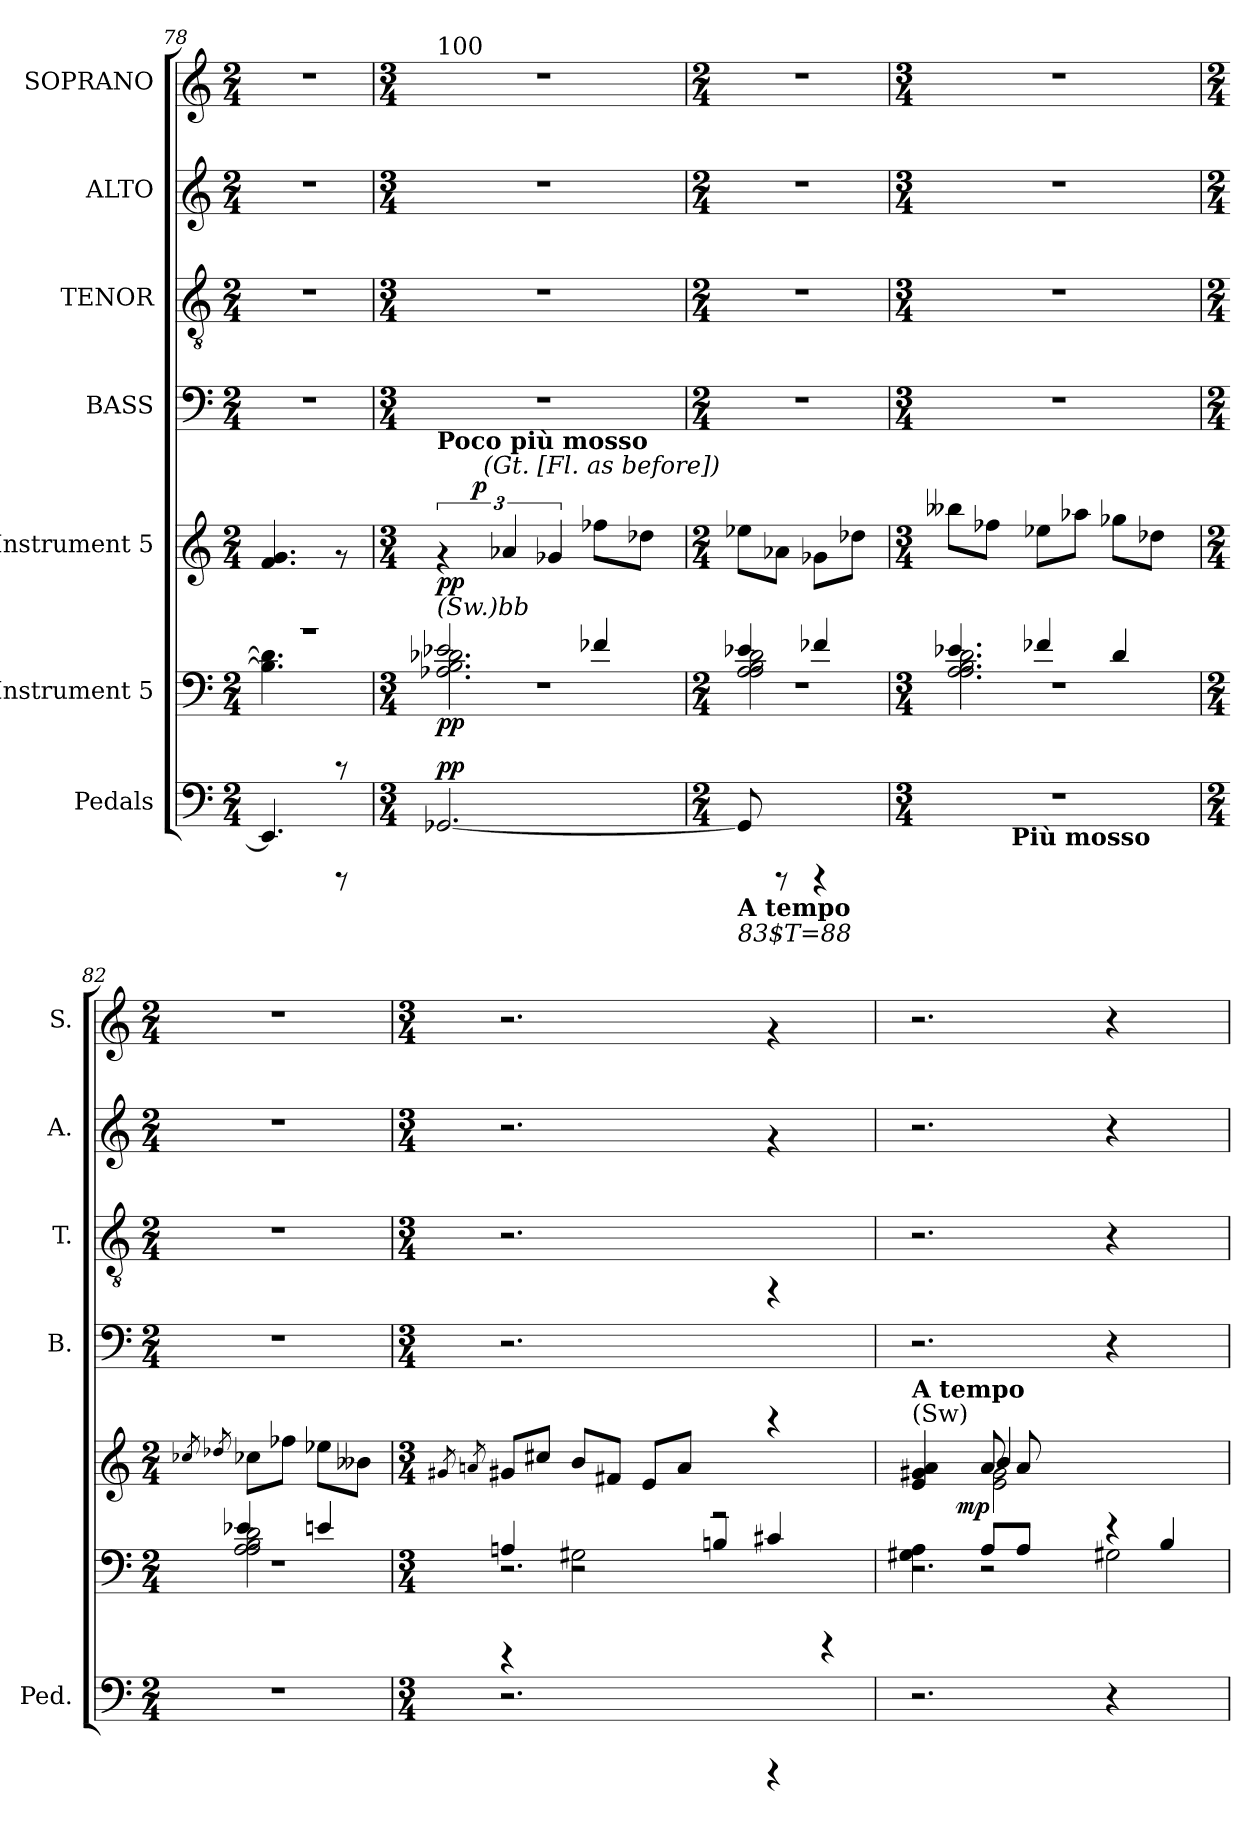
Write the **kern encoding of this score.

**kern	**dynam	**kern	**dynam	**kern	**dynam	**kern	**kern	**kern	**kern
*part7	*part7	*part6	*part6	*part5	*part5	*part4	*part3	*part2	*part1
*staff7	*staff7	*staff6	*staff6	*staff5	*staff5	*staff4	*staff3	*staff2	*staff1
*I"Pedals	*	*I"Instrument 5	*	*I"Instrument 5	*	*I"BASS	*I"TENOR	*I"ALTO	*I"SOPRANO
*I'Ped.	*	*	*	*	*	*I'B.	*I'T.	*I'A.	*I'S.
*clefF4	*	*clefF4	*	*clefG2	*	*clefF4	*clefGv2	*clefG2	*clefG2
*k[]	*	*k[]	*	*k[]	*	*k[]	*k[]	*k[]	*k[]
*C:	*	*C:	*	*C:	*	*C:	*C:	*C:	*C:
*M2/4	*	*M2/4	*	*M2/4	*	*M2/4	*M2/4	*M2/4	*M2/4
=78	=78	=78	=78	=78	=78	=78	=78	=78	=78
*	*	*^	*	*	*	*	*	*	*
4.EE-/]	.	2r	4.B-\] 4.d-\]	.	4.f/ 4.g/	.	2r	2r	2r	2r
8rCCC	.	.	8rCCC	.	8rf	.	.	.	.	.
*	*	*v	*v	*	*	*	*	*	*	*
!!LO:PB:g=z
=79	=79	=79	=79	=79	=79	=79	=79	=79	=79
*M3/4	*	*M3/4	*	*M3/4	*	*M3/4	*M3/4	*M3/4	*M3/4
*	*	*	*	*MM100	*	*	*	*	*MM100
*	*	*^	*	*	*	*	*	*	*
*	*	*	*^	*	*	*	*	*	*	*
!	!	!	!	!	!	!	!	!	!	!	!LO:TX:a:t=100
!	!	!	!	!	!	!	!	!LO:TX:b:B:t=Poco più mosso	!	!	!
!	!	!	!	!	!	!LO:TX:a:t=100	!	!	!	!	!
!	!	!LO:TX:a:i:t=(Sw.)bb	!	!	!	!	!	!	!	!	!
!	!LO:DY:a	!	!	!	!LO:DY:b	!	!LO:DY:b	!	!	!	!
*	*	*	*	*	*	*^	*	*	*	*	*
*	*	*	*	*	*	*	*^	*	*	*	*	*
[<2.GG-X/	pp	2.r	2e-X/	2.B\ 2.A-X\ 2.d-X\	pp	6rf	16..ryy	8ryy	pp	2.r	2.r	2.r	2.r
!	!	!	!	!	!	!	!	!	!LO:DY:a	!	!	!	!
.	.	.	.	.	.	.	2ryy	.	p	.	.	.	.
!	!	!	!	!	!	!	!	!LO:TX:a:i:t=(Gt. [Fl. as before])	!	!	!	!	!
.	.	.	.	.	.	.	.	2ryy	.	.	.	.	.
.	.	.	.	.	.	6a-X/	.	.	.	.	.	.	.
.	.	.	.	.	.	6g-X/	.	.	.	.	.	.	.
.	.	.	4f-X/	.	.	8ff-X\L	.	.	.	.	.	.	.
.	.	.	.	.	.	.	8ryy	.	.	.	.	.	.
.	.	.	.	.	.	8dd-X\J	.	8ryy	.	.	.	.	.
.	.	.	.	.	.	.	64ryy	.	.	.	.	.	.
*	*	*	*	*	*	*v	*v	*v	*	*	*	*	*
=80	=80	=80	=80	=80	=80	=80	=80	=80	=80	=80	=80
*M2/4	*	*M2/4	*	*	*	*M2/4	*	*M2/4	*M2/4	*M2/4	*M2/4
*	*	*	*	*	*	*^	*	*	*	*	*
*	*	*	*	*	*	*	*^	*	*	*	*	*
!LO:TX:b:B:t=A tempo	!	!	!	!	!	!	!	!	!	!	!	!	!
!LO:TX:b:i:t=83$T=88	!	!	!	!	!	!	!	!	!	!	!	!	!
*	*	*	*	*	*	*v	*v	*v	*	*	*	*	*
8GG-/]	.	2r	4e-X/	2d\ 2A\ 2A\ 2B\	.	8ee-X\L	.	2r	2r	2r	2r
8rCCC	.	.	.	.	.	8a-X\J	.	.	.	.	.
4rCCC	.	.	4f-X/	.	.	8g-X\L	.	.	.	.	.
.	.	.	.	.	.	8dd-X\J	.	.	.	.	.
=81	=81	=81	=81	=81	=81	=81	=81	=81	=81	=81	=81
*M3/4	*	*M3/4	*	*	*	*M3/4	*	*M3/4	*M3/4	*M3/4	*M3/4
*^	*	*	*	*	*	*	*	*	*	*	*
2.r	8.ryy	.	2.r	4e-X/	2.d\ 2.A\ 2.A\ 2.B\	.	8bb--X\L	.	2.r	2.r	2.r	2.r
.	.	.	.	.	.	.	8ff-X\J	.	.	.	.	.
!	!LO:TX:b:B:t=Più mosso	!	!	!	!	!	!	!	!	!	!	!
.	2ryy	.	.	.	.	.	.	.	.	.	.	.
.	.	.	.	4f-X/	.	.	8ee-X\L	.	.	.	.	.
.	.	.	.	.	.	.	8aa-X\J	.	.	.	.	.
.	.	.	.	4d/	.	.	8gg-X\L	.	.	.	.	.
.	.	.	.	.	.	.	8dd-X\J	.	.	.	.	.
.	16ryy	.	.	.	.	.	.	.	.	.	.	.
*v	*v	*	*	*	*	*	*	*	*	*	*	*
=82	=82	=82	=82	=82	=82	=82	=82	=82	=82	=82	=82
*M2/4	*	*M2/4	*	*	*	*M2/4	*	*M2/4	*M2/4	*M2/4	*M2/4
.	.	.	.	.	.	8qcc-X/	.	.	.	.	.
.	.	.	.	.	.	8qdd-X/	.	.	.	.	.
2r	.	2r	2d\ 2A\ 2A\ 2B\	4e-X/	.	8cc-\L	.	2r	2r	2r	2r
.	.	.	.	.	.	8ff-X\J	.	.	.	.	.
.	.	.	.	4en/	.	8ee-X\L	.	.	.	.	.
.	.	.	.	.	.	8b--X\J	.	.	.	.	.
=83	=83	=83	=83	=83	=83	=83	=83	=83	=83	=83	=83
*M3/4	*	*M3/4	*	*	*	*M3/4	*	*M3/4	*M3/4	*M3/4	*M3/4
.	.	.	.	.	.	8qg#X/	.	.	.	.	.
.	.	.	.	.	.	8qan/	.	.	.	.	.
2.r	.	2.r	4An/	4rAAAA	.	8g#/L	.	2.r	2.r	2.r	2.r
.	.	.	.	.	.	8cc#X/J	.	.	.	.	.
.	.	.	2G#X\	2r	.	8b/L	.	.	.	.	.
.	.	.	.	.	.	8f#X/J	.	.	.	.	.
.	.	.	.	.	.	8e/L	.	.	.	.	.
.	.	.	.	.	.	8a/J	.	.	.	.	.
4ryy	.	2r	4Bn/	2.ryy	.	2.ryy	.	4ryy	4ryy	4ryy	4ryy
4rCCC	.	.	4c#X/	.	.	.	.	4rCCC	4rFF	4rf	4rf
4ryy	.	4rCCC	4ryy	.	.	.	.	4ryy	4ryy	4ryy	4ryy
*	*	*v	*v	*v	*	*	*	*	*	*	*
!!LO:PB:g=z
=84	=84	=84	=84	=84	=84	=84	=84	=84	=84
*	*	*	*	*MM88	*	*	*	*	*
*	*	*^	*	*^	*	*	*	*	*
*	*	*	*^	*	*	*^	*	*	*	*	*
*	*	*	*	*^	*	*	*	*	*	*	*	*	*
!	!	!	!	!	!	!	!LO:TX:a:t=(Sw)	!	!	!	!	!	!	!
!	!	!	!	!	!	!	!LO:TX:a:B:t=A tempo	!	!	!	!	!	!	!
2.r	.	2.r	4ryy	4G#X\ 4A\	8.ryy	.	4g#X/ 4e/ 4a/	4ryy	4ryy	.	2.r	2.r	2.r	2.r
!	!	!	!	!	!	!LO:DY:a	!	!	!	!	!	!	!	!
.	.	.	.	.	1ryy	mp	.	.	.	.	.	.	.	.
.	.	.	8A/L	2r	.	.	8a/	2e\ 2g#\	4b/	.	.	.	.	.
.	.	.	8A/J	.	.	.	8a/	.	.	.	.	.	.	.
.	.	.	2.ryy	.	.	.	2ryy	.	2ryy	.	.	.	.	.
4r	.	4r	.	2G#X\	.	.	.	2ryy	.	.	4r	4r	4r	4r
4ryy	.	4B/	.	.	.	.	4ryy	.	4ryy	.	4ryy	4ryy	4ryy	4ryy
.	.	.	.	.	16ryy	.	.	.	.	.	.	.	.	.
*	*	*v	*v	*v	*v	*	*	*	*	*	*	*	*	*
*	*	*	*	*v	*v	*v	*	*	*	*	*
=	=	=	=	=	=	=	=	=	=
*-	*-	*-	*-	*-	*-	*-	*-	*-	*-
